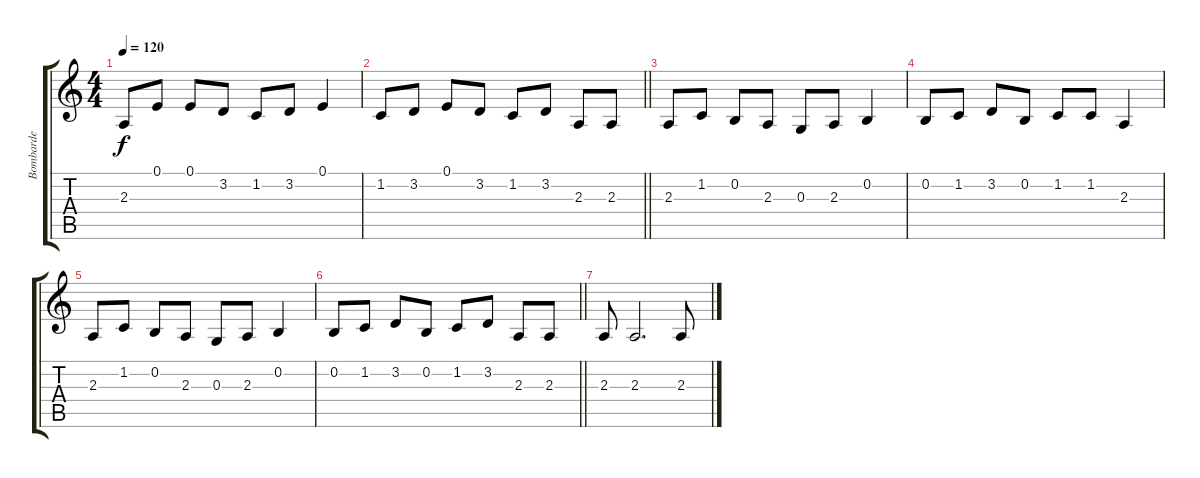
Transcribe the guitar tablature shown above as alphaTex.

\track ("Bombarde" "Bombarde") {instrument oboe}
\staff {score tabs}
\tuning (E4 B3 G3 D3 A2 E2) {hide}
\ts (4 4)
\tempo 120
\clef g2
\ks c
2.3.8{dy f} 0.1.8 0.1.8 3.2.8 1.2.8 3.2.8 0.1.4 |
\barLineRight lightlight
1.2.8 3.2.8 0.1.8 3.2.8 1.2.8 3.2.8 2.3.8 2.3.8 |
2.3.8 1.2.8 0.2.8 2.3.8 0.3.8 2.3.8 0.2.4 |
0.2.8 1.2.8 3.2.8 0.2.8 1.2.8 1.2.8 2.3.4 |
2.3.8 1.2.8 0.2.8 2.3.8 0.3.8 2.3.8 0.2.4 |
\barLineRight lightlight
0.2.8 1.2.8 3.2.8 0.2.8 1.2.8 3.2.8 2.3.8 2.3.8 |
2.3.8 2.3.2{d} 2.3.8
